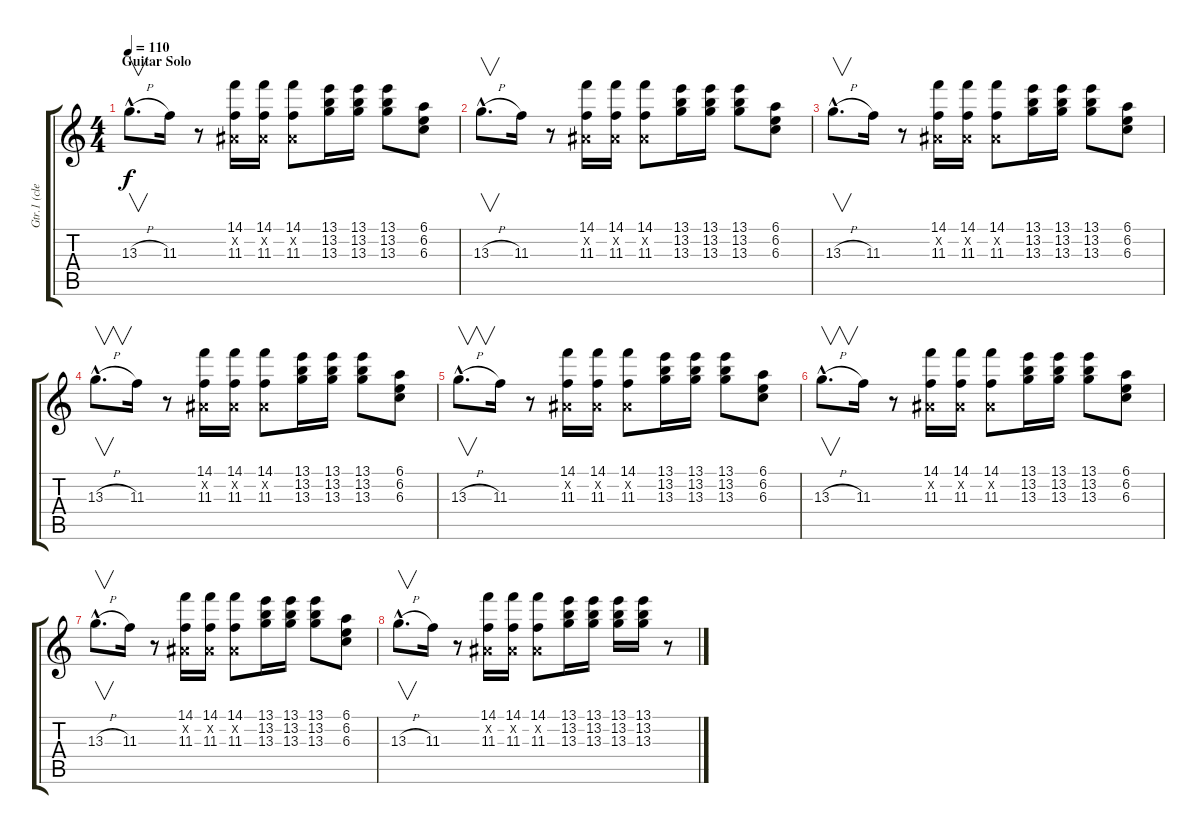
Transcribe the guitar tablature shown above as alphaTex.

\track ("Gtr.1 (clean)" "Gtr.1 (cle") {instrument electricguitarclean}
\staff {score tabs}
\tuning (Eb4 Bb3 Gb3 Db3 Ab2 Eb2) {hide}
\ts (4 4)
\section ("" "Guitar Solo")
\tempo 110
\clef g2
\ks c
13.3{h hac}.8{v d dy f} 11.3.16 r.8 (14.1 0.2{x} 11.3).16 (14.1 0.2{x} 11.3).16 (14.1 0.2{x} 11.3).8 (13.1 13.2 13.3).16 (13.1 13.2 13.3).16 (13.1 13.2 13.3).8 (6.1 6.2 6.3).8 |
13.3{h hac}.8{v d} 11.3.16 r.8 (14.1 0.2{x} 11.3).16 (14.1 0.2{x} 11.3).16 (14.1 0.2{x} 11.3).8 (13.1 13.2 13.3).16 (13.1 13.2 13.3).16 (13.1 13.2 13.3).8 (6.1 6.2 6.3).8 |
13.3{h hac}.8{v d} 11.3.16 r.8 (14.1 0.2{x} 11.3).16 (14.1 0.2{x} 11.3).16 (14.1 0.2{x} 11.3).8 (13.1 13.2 13.3).16 (13.1 13.2 13.3).16 (13.1 13.2 13.3).8 (6.1 6.2 6.3).8 |
13.3{h hac}.8{v d} 11.3.16 r.8 (14.1 0.2{x} 11.3).16 (14.1 0.2{x} 11.3).16 (14.1 0.2{x} 11.3).8 (13.1 13.2 13.3).16 (13.1 13.2 13.3).16 (13.1 13.2 13.3).8 (6.1 6.2 6.3).8 |
13.3{h hac}.8{v d} 11.3.16 r.8 (14.1 0.2{x} 11.3).16 (14.1 0.2{x} 11.3).16 (14.1 0.2{x} 11.3).8 (13.1 13.2 13.3).16 (13.1 13.2 13.3).16 (13.1 13.2 13.3).8 (6.1 6.2 6.3).8 |
13.3{h hac}.8{v d} 11.3.16 r.8 (14.1 0.2{x} 11.3).16 (14.1 0.2{x} 11.3).16 (14.1 0.2{x} 11.3).8 (13.1 13.2 13.3).16 (13.1 13.2 13.3).16 (13.1 13.2 13.3).8 (6.1 6.2 6.3).8 |
13.3{h hac}.8{v d} 11.3.16 r.8 (14.1 0.2{x} 11.3).16 (14.1 0.2{x} 11.3).16 (14.1 0.2{x} 11.3).8 (13.1 13.2 13.3).16 (13.1 13.2 13.3).16 (13.1 13.2 13.3).8 (6.1 6.2 6.3).8 |
13.3{h hac}.8{v d} 11.3.16 r.8 (14.1 0.2{x} 11.3).16 (14.1 0.2{x} 11.3).16 (14.1 0.2{x} 11.3).8 (13.1 13.2 13.3).16 (13.1 13.2 13.3).16 (13.1 13.2 13.3).16 (13.1 13.2 13.3).16 r.8
